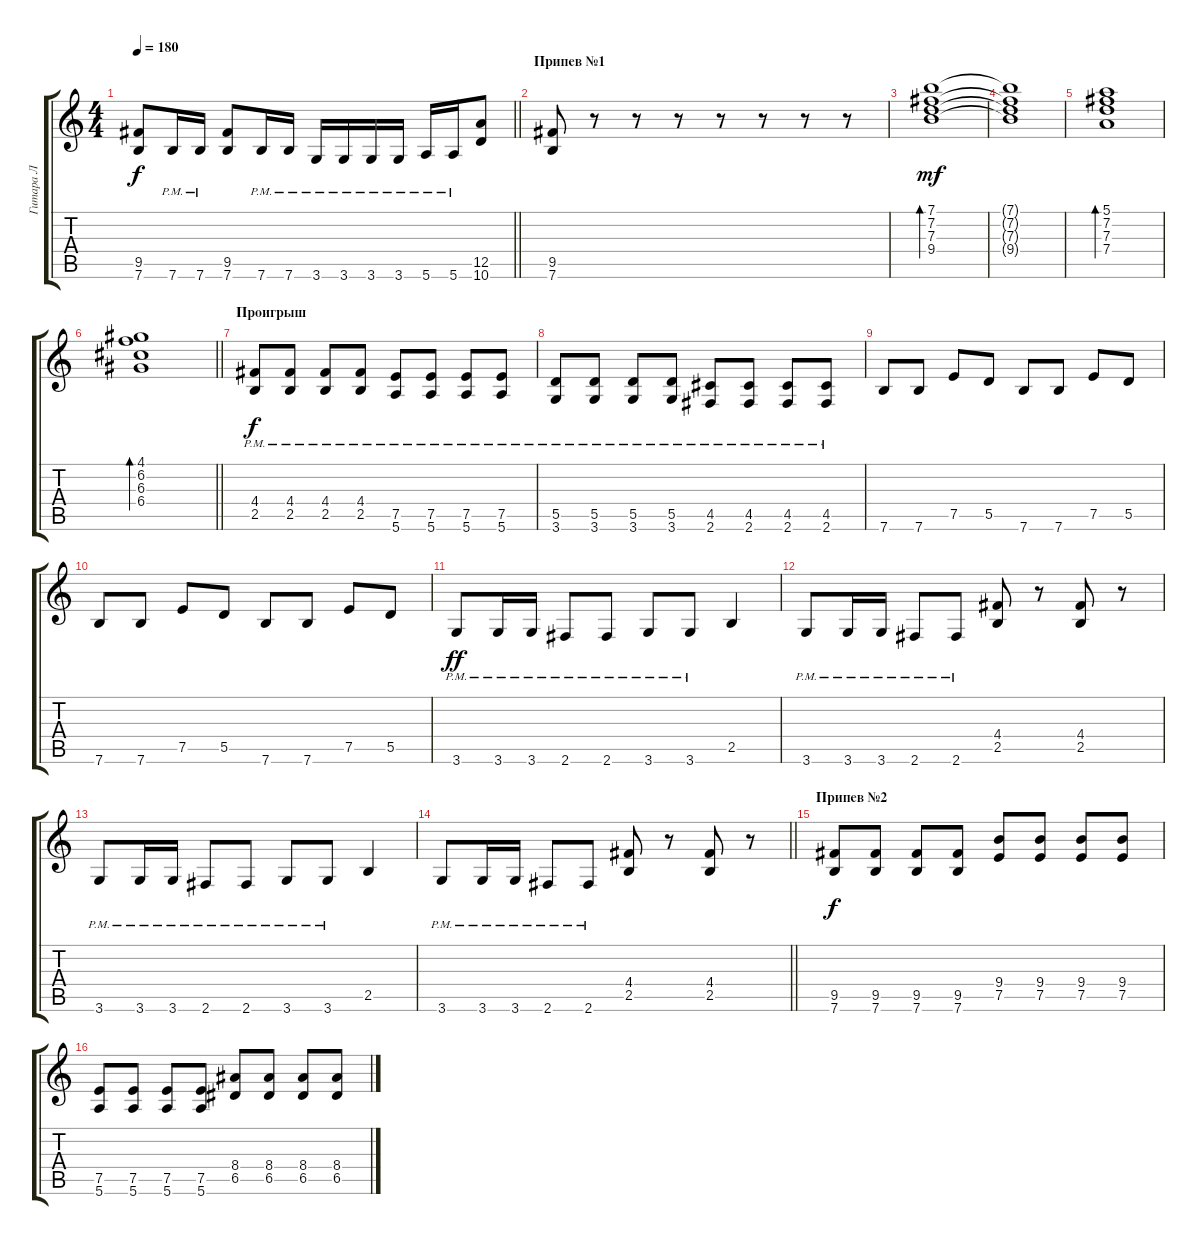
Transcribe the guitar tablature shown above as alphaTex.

\track ("Гитара Л" "Гитара Л") {instrument distortionguitar}
\staff {score tabs}
\tuning (E4 B3 G3 D3 A2 E2) {hide}
\ts (4 4)
\tempo 180
\clef g2
\barLineRight lightlight
\ks c
(9.5 7.6).8{dy f} 7.6{pm}.16 7.6{pm}.16 (9.5 7.6).8 7.6{pm}.16 7.6{pm}.16 3.6{pm}.16 3.6{pm}.16 3.6{pm}.16 3.6{pm}.16 5.6{pm}.16 5.6{pm}.16 (12.5 10.6).8 |
\section ("" "Припев №1")
(9.5 7.6).8 r.8 r.8 r.8 r.8 r.8 r.8 r.8 |
(7.1 7.2 7.3 9.4).1{bd 60 dy mf} |
(7.1{t} 7.2{t} 7.3{t} 9.4{t}).1 |
(5.1 7.2 7.3 7.4).1{bd 120} |
\barLineRight lightlight
(4.1 6.2 6.3 6.4).1{bd 120} |
\section ("" "Проигрыш")
(4.4{pm} 2.5{pm}).8{dy f} (4.4{pm} 2.5{pm}).8 (4.4{pm} 2.5{pm}).8 (4.4{pm} 2.5{pm}).8 (7.5{pm} 5.6{pm}).8 (7.5{pm} 5.6{pm}).8 (7.5{pm} 5.6{pm}).8 (7.5{pm} 5.6{pm}).8 |
(5.5{pm} 3.6{pm}).8 (5.5{pm} 3.6{pm}).8 (5.5{pm} 3.6{pm}).8 (5.5{pm} 3.6{pm}).8 (4.5{pm} 2.6{pm}).8 (4.5{pm} 2.6{pm}).8 (4.5{pm} 2.6{pm}).8 (4.5{pm} 2.6{pm}).8 |
7.6.8 7.6.8 7.5.8 5.5.8 7.6.8 7.6.8 7.5.8 5.5.8 |
7.6.8 7.6.8 7.5.8 5.5.8 7.6.8 7.6.8 7.5.8 5.5.8 |
3.6{pm}.8{dy ff} 3.6{pm}.16 3.6{pm}.16 2.6{pm}.8 2.6{pm}.8 3.6{pm}.8 3.6{pm}.8 2.5.4 |
3.6{pm}.8 3.6{pm}.16 3.6{pm}.16 2.6{pm}.8 2.6{pm}.8 (4.4 2.5).8 r.8 (4.4 2.5).8 r.8 |
3.6{pm}.8 3.6{pm}.16 3.6{pm}.16 2.6{pm}.8 2.6{pm}.8 3.6{pm}.8 3.6{pm}.8 2.5.4 |
\barLineRight lightlight
3.6{pm}.8 3.6{pm}.16 3.6{pm}.16 2.6{pm}.8 2.6{pm}.8 (4.4 2.5).8 r.8 (4.4 2.5).8 r.8 |
\section ("" "Припев №2")
(9.5 7.6).8{dy f} (9.5 7.6).8 (9.5 7.6).8 (9.5 7.6).8 (9.4 7.5).8 (9.4 7.5).8 (9.4 7.5).8 (9.4 7.5).8 |
(7.5 5.6).8 (7.5 5.6).8 (7.5 5.6).8 (7.5 5.6).8 (8.4 6.5).8 (8.4 6.5).8 (8.4 6.5).8 (8.4 6.5).8
